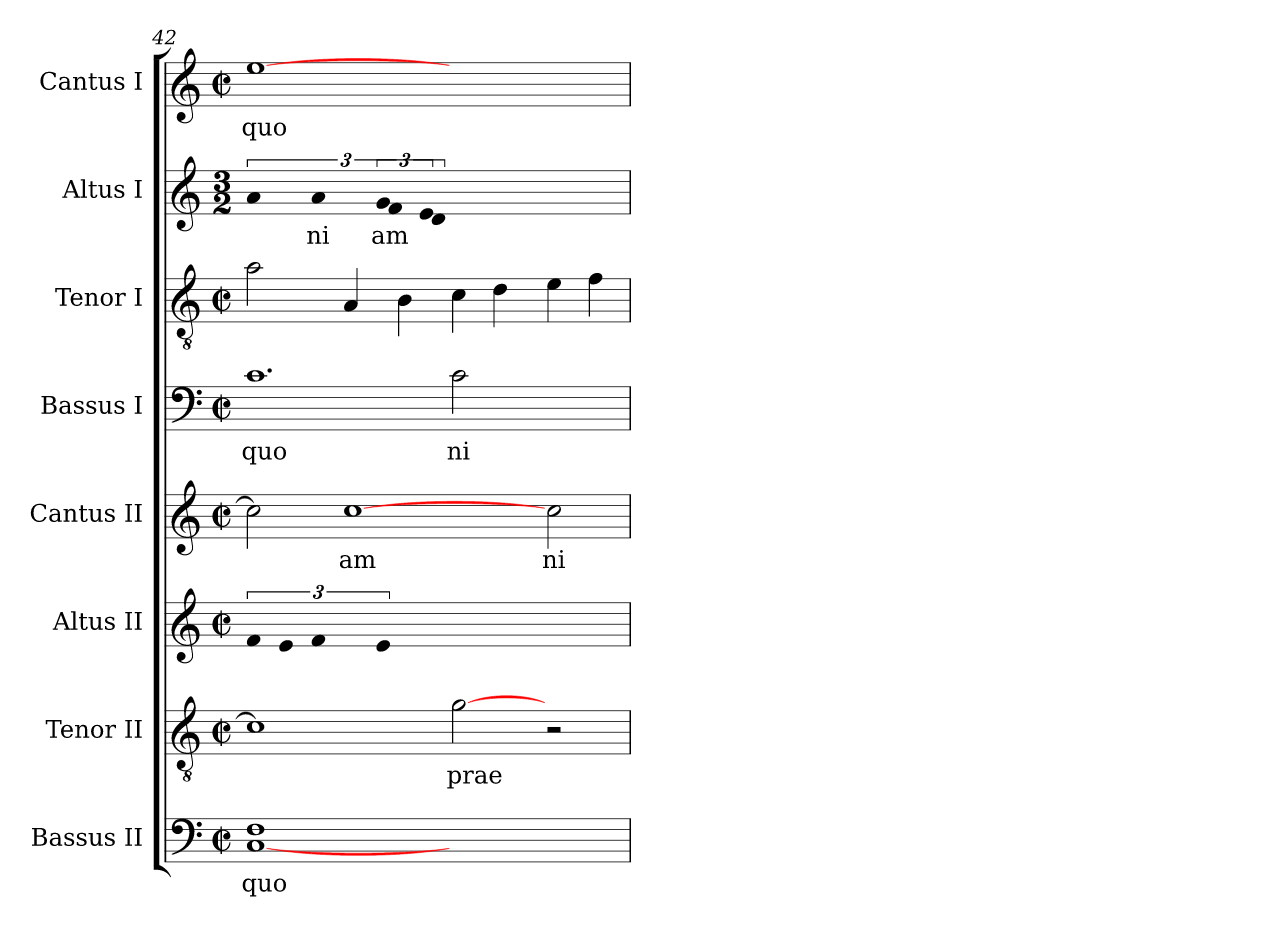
**kern	**text	**kern	**text	**kern	**kern	**text	**kern	**text	**kern	**kern	**text	**kern	**text
*part8	*part8	*part7	*part7	*part6	*part5	*part5	*part4	*part4	*part3	*part2	*part2	*part1	*part1
*staff8	*staff8	*staff7	*staff7	*staff6	*staff5	*staff5	*staff4	*staff4	*staff3	*staff2	*staff2	*staff1	*staff1
*I"Bassus II	*	*I"Tenor II	*	*I"Altus II	*I"Cantus II	*	*I"Bassus I	*	*I"Tenor I	*I"Altus I	*	*I"Cantus I	*
*clefF4	*	*clefGv2	*	*clefG2	*clefG2	*	*clefF4	*	*clefGv2	*clefG2	*	*clefG2	*
*M2/2	*	*M2/2	*	*M2/2	*M2/2	*	*M2/2	*	*M2/2	*M3/2	*	*M2/2	*
*met(c|)	*	*met(c|)	*	*met(c|)	*met(c|)	*	*met(c|)	*	*met(c|)	*	*	*met(c|)	*
=42	=42	=42	=42	=42	=42	=42	=42	=42	=42	=42	=42	=42	=42
*	*	*	*	*	*	*	*	*	*	*^	*	*	*
!	!LO:LY:b	!	!	!LO:N:vis=4	!	!	!LO:N:vis=1.	!LO:LY:b:cj	!	!	!LO:N:vis=2	!	!	!LO:LY:b
1F [>1C	quo-	1c]	.	6f/	2cc\]	.	1c	quo	2a\	3%2ryy	3a/	.	[>1ee	quo
!	!	!	!	!LO:N:vis=4	!	!	!	!	!	!	!	!	!	!
.	.	.	.	6e/	.	.	.	.	.	.	.	.	.	.
!	!	!	!	!LO:N:vis=2	!	!	!	!	!	!	!LO:N:vis=2	!LO:LY:b:cj	!	!
.	.	.	.	3f/	.	.	.	.	.	.	3a/	ni	.	.
!	!	!	!	!	!	!LO:LY:b:cj	!	!	!	!	!	!	!	!
.	.	.	.	.	[<1cc	am	.	.	4A/	.	.	.	.	.
!	!	!	!	!LO:N:vis=1	!	!	!	!	!	!LO:N:vis=4	!LO:N:vis=4	!LO:LY:b	!	!
.	.	.	.	3%2e	.	.	.	.	.	6g/	6f/	am	.	.
.	.	.	.	.	.	.	.	.	4B\	.	.	.	.	.
!	!	!	!	!	!	!	!	!	!	!LO:N:vis=4	!LO:N:vis=4	!	!	!
.	.	.	.	.	.	.	.	.	.	6e/	6d/	.	.	.
!	!	!	!LO:LY:b	!	!	!	!	!LO:LY:b:cj	!	!	!	!	!	!
1ryy	.	[>2g\	prae-	.	.	.	2c\	ni	4c\	1ryy	1ryy	.	1ryy	.
.	.	.	.	.	.	.	.	.	4d\	.	.	.	.	.
.	.	.	.	3%2ryy	.	.	.	.	.	.	.	.	.	.
!	!	!	!	!	!	!LO:LY:b:cj	!	!	!	!	!	!	!	!
.	.	2r	.	.	2cc\	ni	2ryy	.	4e\	.	.	.	.	.
.	.	.	.	.	.	.	.	.	4f\	.	.	.	.	.
*	*	*	*	*	*	*	*	*	*	*v	*v	*	*	*
=	=	=	=	=	=	=	=	=	=	=	=	=	=
*-	*-	*-	*-	*-	*-	*-	*-	*-	*-	*-	*-	*-	*-
